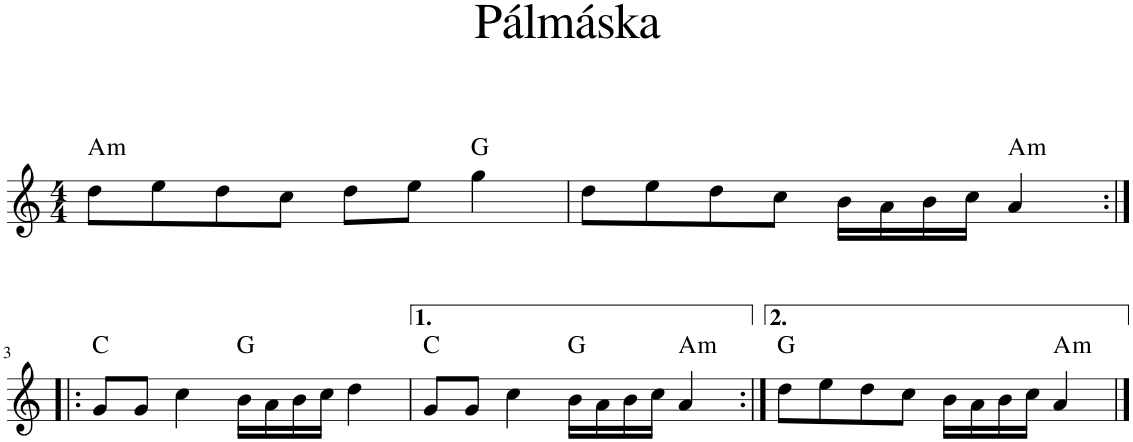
**kern	**harte
*part1	*part1
*staff1	*
*I"Piano	*
*I'Pno.	*
*clefG2	*
*k[]	*
*M4/4	*
=1	=1
!	!LO:H:kt=m
8dd\L	A:min
8ee\	.
8dd\	.
8cc\J	.
8dd\L	.
8ee\J	.
4gg\	G:maj
=2	=2
8dd\L	.
8ee\	.
8dd\	.
8cc\J	.
16b\LL	.
16a\	.
16b\	.
16cc\JJ	.
!	!LO:H:kt=m
4a/	A:min
!!LO:LB:g=z
=3:|!|:	=3:|!|:
8g/L	C:maj
8g/J	.
4cc\	.
16b\LL	G:maj
16a\	.
16b\	.
16cc\JJ	.
4dd\	.
=4	=4
8g/L	C:maj
8g/J	.
4cc\	.
16b\LL	G:maj
16a\	.
16b\	.
16cc\JJ	.
!	!LO:H:kt=m
4a/	A:min
=5:|!	=5:|!
8dd\L	G:maj
8ee\	.
8dd\	.
8cc\J	.
16b\LL	.
16a\	.
16b\	.
16cc\JJ	.
!	!LO:H:kt=m
4a/	A:min
==	==
*-	*-
